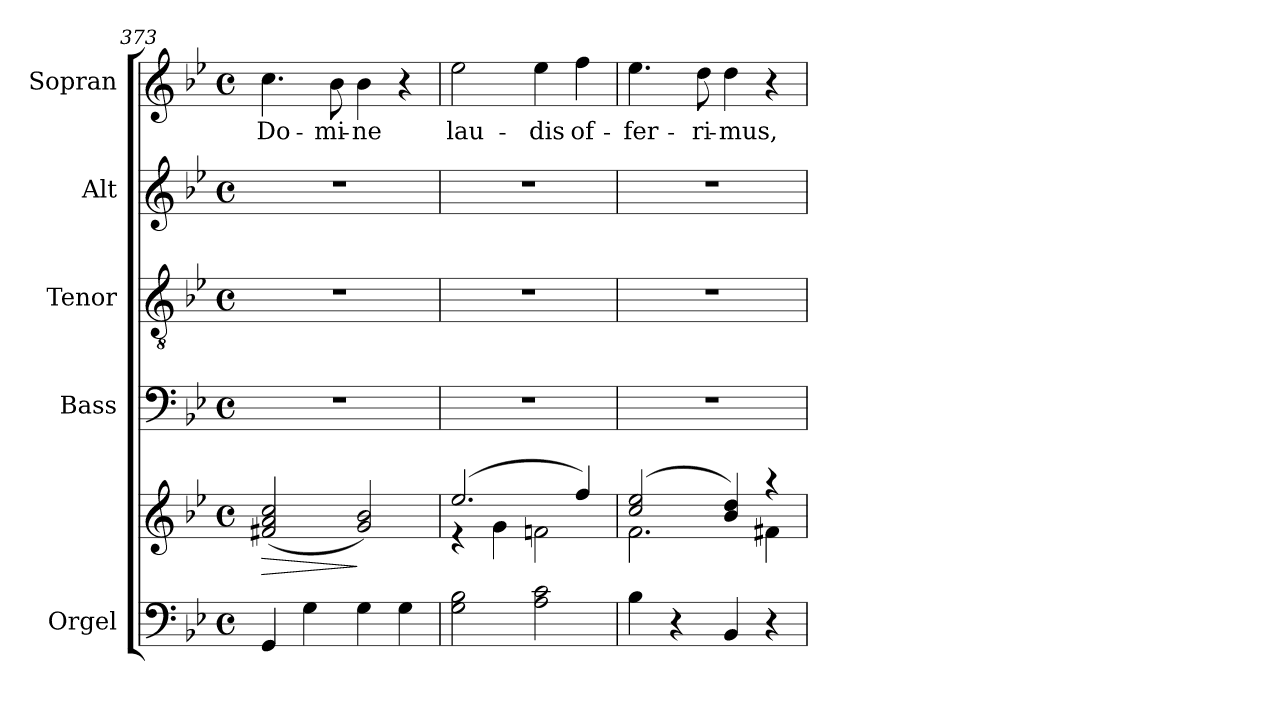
**kern	**kern	**dynam	**kern	**kern	**kern	**kern	**text
*part5	*part5	*part5	*part4	*part3	*part2	*part1	*part1
*staff6	*staff5	*staff5/6	*staff4	*staff3	*staff2	*staff1	*staff1
*I"Orgel	*	*	*I"Bass	*I"Tenor	*I"Alt	*I"Sopran	*
*I'Org.	*	*	*I'B.	*I'T.	*I'A.	*I'S.	*
*clefF4	*clefG2	*	*clefF4	*clefGv2	*clefG2	*clefG2	*
*k[b-e-]	*k[b-e-]	*	*k[b-e-]	*k[b-e-]	*k[b-e-]	*k[b-e-]	*
*B-:	*B-:	*	*B-:	*B-:	*B-:	*B-:	*
*M4/4	*M4/4	*	*M4/4	*M4/4	*M4/4	*M4/4	*
*met(c)	*met(c)	*	*met(c)	*met(c)	*met(c)	*met(c)	*
=373	=373	=373	=373	=373	=373	=373	=373
!	!	!LO:HP:b	!	!	!	!	!LO:LY:b
4GG/	(<2f#X/ 2a/ 2cc/	>	1r	1r	1r	4.cc\	Do-
4G\	.	.	.	.	.	.	.
!	!	!	!	!	!	!	!LO:LY:b
.	.	.	.	.	.	8b-\	-mi-
!	!	!	!	!	!	!	!LO:LY:b
4G\	2g/ 2b-/)	]	.	.	.	4b-\	-ne
4G\	.	.	.	.	.	4r	.
=374	=374	=374	=374	=374	=374	=374	=374
*	*^	*	*	*	*	*	*
!	!	!	!	!	!	!	!	!LO:LY:b
2G\ 2B-\	(2.ee-/	4r	.	1r	1r	1r	2ee-\	lau-
.	.	4g\	.	.	.	.	.	.
!	!	!	!	!	!	!	!	!LO:LY:b
2A\ 2c\	.	2fn\	.	.	.	.	4ee-\	-dis
!	!	!	!	!	!	!	!	!LO:LY:b
.	4ff/)	.	.	.	.	.	4ff\	of-
!!LO:PB:g=z
=375	=375	=375	=375	=375	=375	=375	=375	=375
!	!	!	!	!	!	!	!	!LO:LY:b
4B-\	(2cc/ 2ee-/	2.f\	.	1r	1r	1r	4.ee-\	-fer-
4r	.	.	.	.	.	.	.	.
!	!	!	!	!	!	!	!	!LO:LY:b
.	.	.	.	.	.	.	8dd\	-ri-
!	!	!	!	!	!	!	!	!LO:LY:b
4BB-/	4b-/ 4dd/)	.	.	.	.	.	4dd\	-mus,
4r	4raa	4f#X\	.	.	.	.	4r	.
*	*v	*v	*	*	*	*	*	*
=	=	=	=	=	=	=	=
*-	*-	*-	*-	*-	*-	*-	*-
